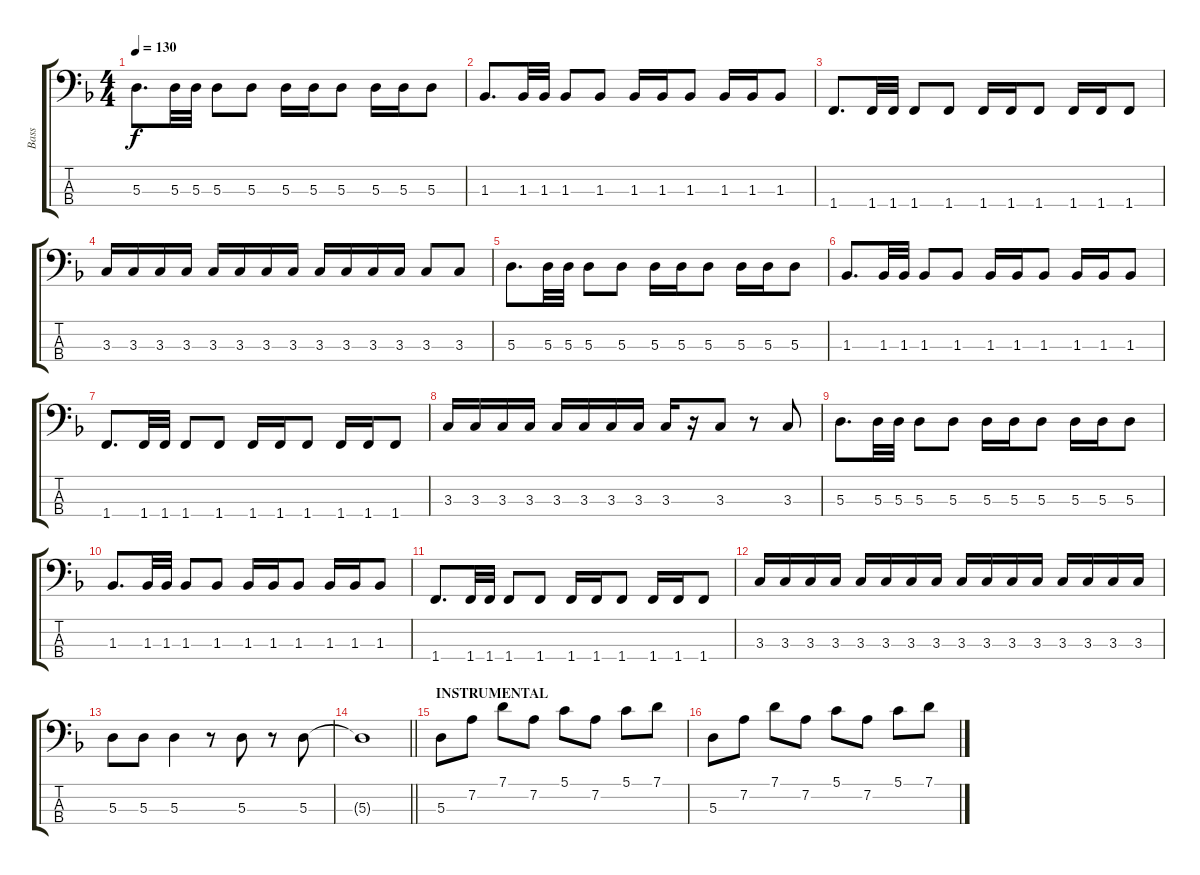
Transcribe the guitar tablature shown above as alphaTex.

\track ("Bass" "Bass") {instrument electricbassfinger}
\staff {score tabs}
\tuning (G2 D2 A1 E1) {hide}
\ts (4 4)
\tempo 130
\clef f4
\ks dminor
5.3.8{d dy f} 5.3.32 5.3.32 5.3.8 5.3.8 5.3.16 5.3.16 5.3.8 5.3.16 5.3.16 5.3.8 |
1.3.8{d} 1.3.32 1.3.32 1.3.8 1.3.8 1.3.16 1.3.16 1.3.8 1.3.16 1.3.16 1.3.8 |
1.4.8{d} 1.4.32 1.4.32 1.4.8 1.4.8 1.4.16 1.4.16 1.4.8 1.4.16 1.4.16 1.4.8 |
3.3.16 3.3.16 3.3.16 3.3.16 3.3.16 3.3.16 3.3.16 3.3.16 3.3.16 3.3.16 3.3.16 3.3.16 3.3.8 3.3.8 |
5.3.8{d} 5.3.32 5.3.32 5.3.8 5.3.8 5.3.16 5.3.16 5.3.8 5.3.16 5.3.16 5.3.8 |
1.3.8{d} 1.3.32 1.3.32 1.3.8 1.3.8 1.3.16 1.3.16 1.3.8 1.3.16 1.3.16 1.3.8 |
1.4.8{d} 1.4.32 1.4.32 1.4.8 1.4.8 1.4.16 1.4.16 1.4.8 1.4.16 1.4.16 1.4.8 |
3.3.16 3.3.16 3.3.16 3.3.16 3.3.16 3.3.16 3.3.16 3.3.16 3.3.16 r.16 3.3.8 r.8 3.3.8 |
5.3.8{d} 5.3.32 5.3.32 5.3.8 5.3.8 5.3.16 5.3.16 5.3.8 5.3.16 5.3.16 5.3.8 |
1.3.8{d} 1.3.32 1.3.32 1.3.8 1.3.8 1.3.16 1.3.16 1.3.8 1.3.16 1.3.16 1.3.8 |
1.4.8{d} 1.4.32 1.4.32 1.4.8 1.4.8 1.4.16 1.4.16 1.4.8 1.4.16 1.4.16 1.4.8 |
3.3.16 3.3.16 3.3.16 3.3.16 3.3.16 3.3.16 3.3.16 3.3.16 3.3.16 3.3.16 3.3.16 3.3.16 3.3.16 3.3.16 3.3.16 3.3.16 |
5.3.8 5.3.8 5.3.4 r.8 5.3.8 r.8 5.3.8 |
\barLineRight lightlight
5.3{t}.1 |
\section ("" "INSTRUMENTAL")
5.3.8 7.2.8 7.1.8 7.2.8 5.1.8 7.2.8 5.1.8 7.1.8 |
5.3.8 7.2.8 7.1.8 7.2.8 5.1.8 7.2.8 5.1.8 7.1.8
